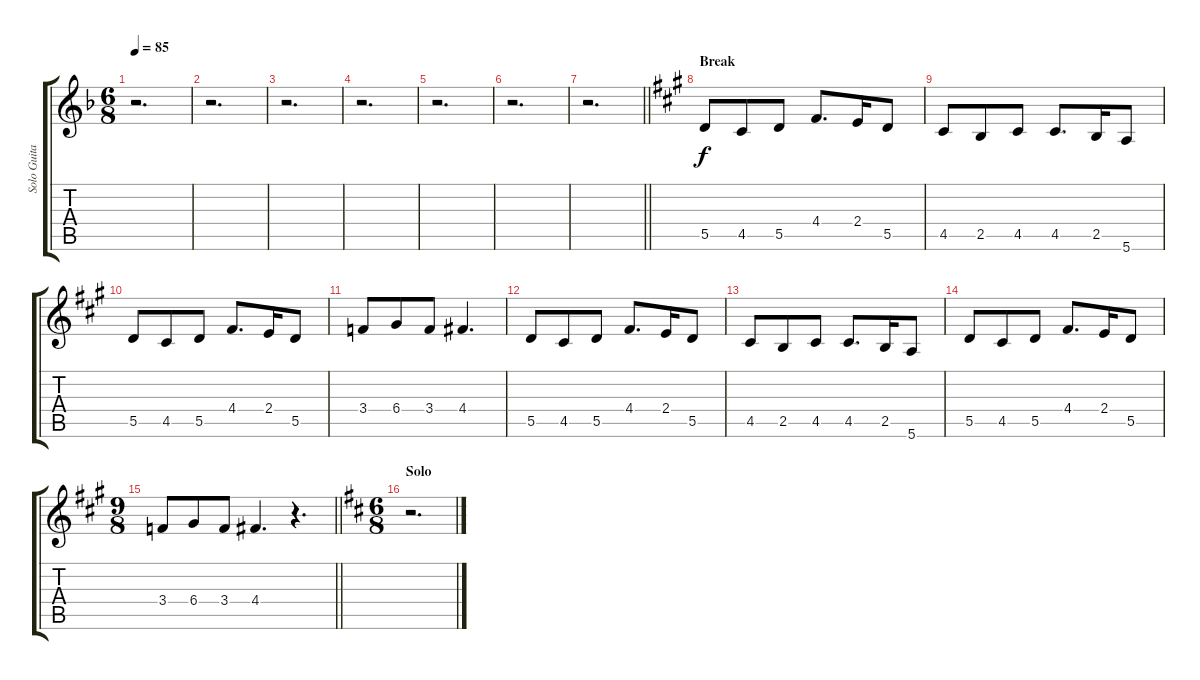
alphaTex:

\track ("Solo Guitar II (Luca Turilli)" "Solo Guita") {instrument distortionguitar}
\staff {score tabs}
\tuning (E4 B3 G3 D3 A2 E2) {hide}
\ts (6 8)
\tempo 85
\clef g2
\ks dminor
r.2{d dy f} |
r.2{d} |
r.2{d} |
r.2{d} |
r.2{d} |
r.2{d} |
\barLineRight lightlight
r.2{d} |
\section ("" "Break")
\ks f#minor
5.5.8 4.5.8 5.5.8 4.4.8{d} 2.4.16 5.5.8 |
4.5.8 2.5.8 4.5.8 4.5.8{d} 2.5.16 5.6.8 |
5.5.8 4.5.8 5.5.8 4.4.8{d} 2.4.16 5.5.8 |
3.4.8 6.4.8 3.4.8 4.4.4{d} |
5.5.8 4.5.8 5.5.8 4.4.8{d} 2.4.16 5.5.8 |
4.5.8 2.5.8 4.5.8 4.5.8{d} 2.5.16 5.6.8 |
5.5.8 4.5.8 5.5.8 4.4.8{d} 2.4.16 5.5.8 |
\ts (9 8)
\barLineRight lightlight
3.4.8 6.4.8 3.4.8 4.4.4{d} r.4{d} |
\ts (6 8)
\section ("" "Solo")
\ks bminor
r.2{d}
